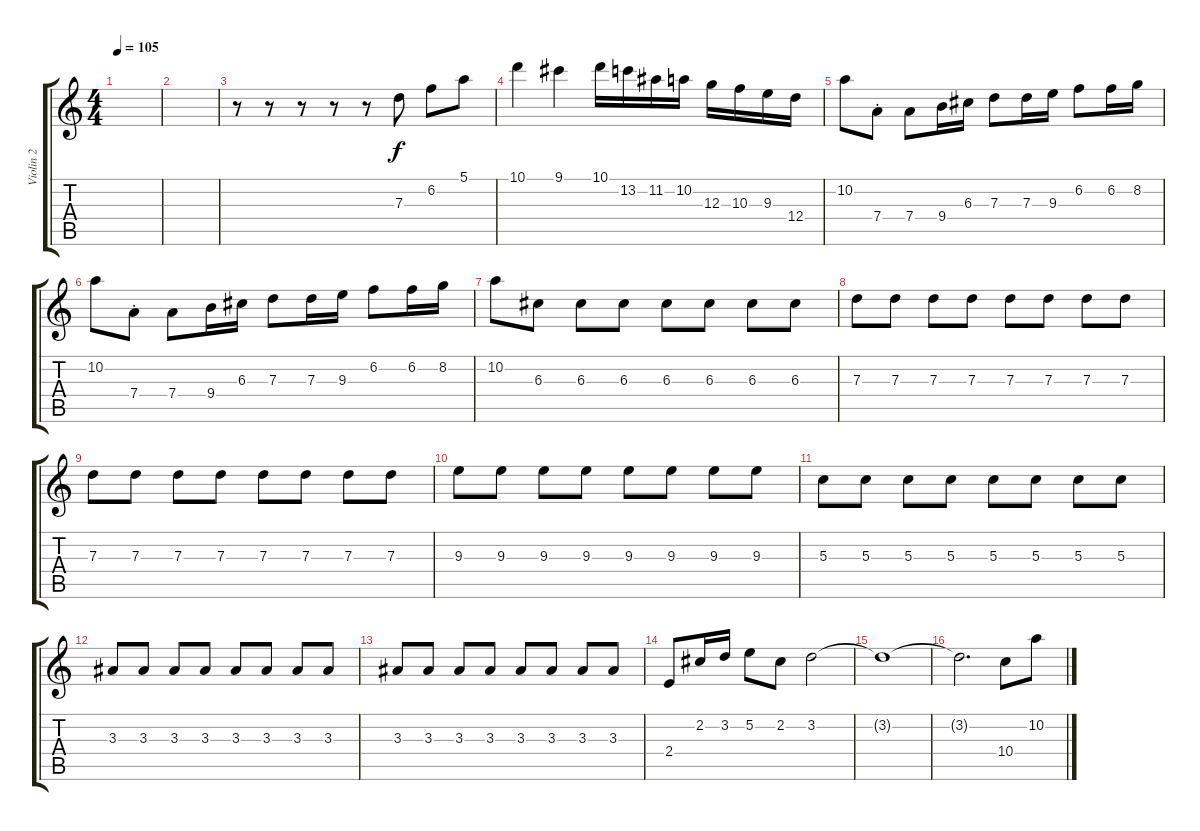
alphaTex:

\track ("Violin 2" "Violin 2") {instrument overdrivenguitar}
\staff {score tabs}
\tuning (E4 B3 G3 D3 A2 E2) {hide}
\ts (4 4)
\tempo 105
\clef g2
\ks c
|
|
r.8 r.8 r.8 r.8 r.8 7.3.8 6.2.8 5.1.8 |
10.1.4 9.1.4 10.1.16 13.2.16 11.2.16 10.2.16 12.3.16 10.3.16 9.3.16 12.4.16 |
10.2.8 7.4{st}.8 7.4.8 9.4.16 6.3.16 7.3.8 7.3.16 9.3.16 6.2.8 6.2.16 8.2.16 |
10.2.8 7.4{st}.8 7.4.8 9.4.16 6.3.16 7.3.8 7.3.16 9.3.16 6.2.8 6.2.16 8.2.16 |
10.2.8 6.3.8{volume 7} 6.3.8 6.3.8 6.3.8 6.3.8 6.3.8 6.3.8 |
7.3.8 7.3.8 7.3.8 7.3.8 7.3.8 7.3.8 7.3.8 7.3.8 |
7.3.8 7.3.8 7.3.8 7.3.8 7.3.8 7.3.8 7.3.8 7.3.8 |
9.3.8 9.3.8 9.3.8 9.3.8 9.3.8 9.3.8 9.3.8 9.3.8 |
5.3.8 5.3.8 5.3.8 5.3.8 5.3.8 5.3.8 5.3.8 5.3.8 |
3.3.8 3.3.8 3.3.8 3.3.8 3.3.8 3.3.8 3.3.8 3.3.8 |
3.3.8 3.3.8 3.3.8 3.3.8 3.3.8 3.3.8 3.3.8 3.3.8 |
2.4.8 2.2.16{volume 12} 3.2.16 5.2.8 2.2.8 3.2.2 |
3.2{t}.1 |
3.2{t}.2{d} 10.4.8 10.2.8
